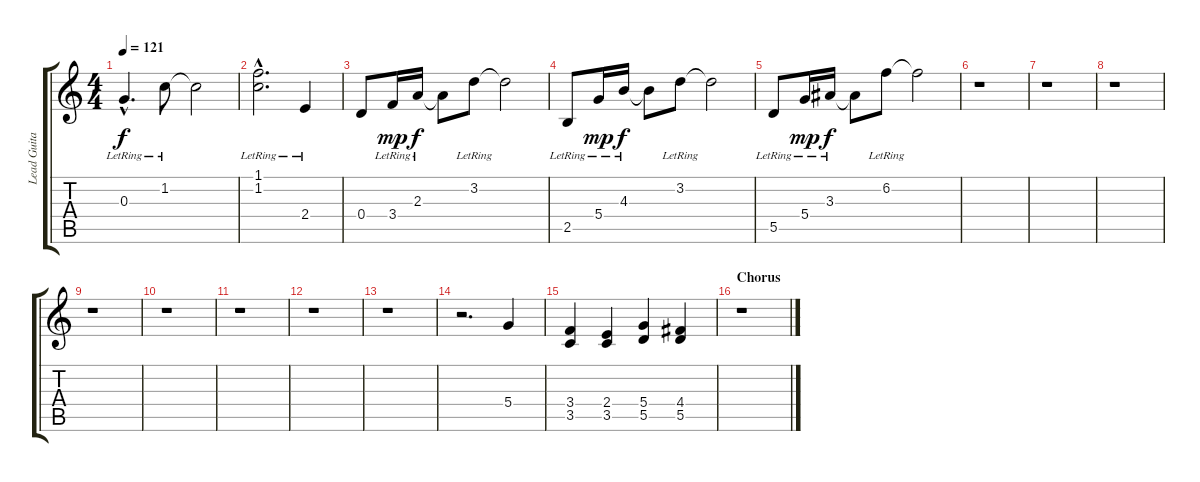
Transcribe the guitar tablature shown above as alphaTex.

\track ("Lead Guitar" "Lead Guita") {instrument electricguitarclean}
\staff {score tabs}
\tuning (E4 B3 G3 D3 A2 E2) {hide}
\ts (4 4)
\tempo 121
\clef g2
\ks c
0.3{hac lr}.4{d dy f} 1.2{lr}.8 1.2{t}.2 |
(1.1{hac lr} 1.2{hac lr}).2{d} 2.4{lr}.4 |
0.4.8 3.4{lr}.16{dy mp} 2.3{lr}.16{dy f} 2.3{t}.8 3.2{lr}.8 3.2{t}.2 |
2.5{lr}.8 5.4{lr}.16{dy mp} 4.3{lr}.16{dy f} 4.3{t}.8 3.2{lr}.8 3.2{t}.2 |
5.5{lr}.8 5.4{lr}.16{dy mp} 3.3{lr}.16{dy f} 3.3{t}.8 6.2{lr}.8 6.2{t}.2 |
r.1 |
r.1 |
r.1 |
r.1 |
r.1 |
r.1 |
r.1 |
r.1 |
r.2{d} 5.4.4{instrument distortionguitar} |
(3.4 3.5).4 (2.4 3.5).4 (5.4 5.5).4 (4.4 5.5).4 |
\section ("" "Chorus")
r.1
